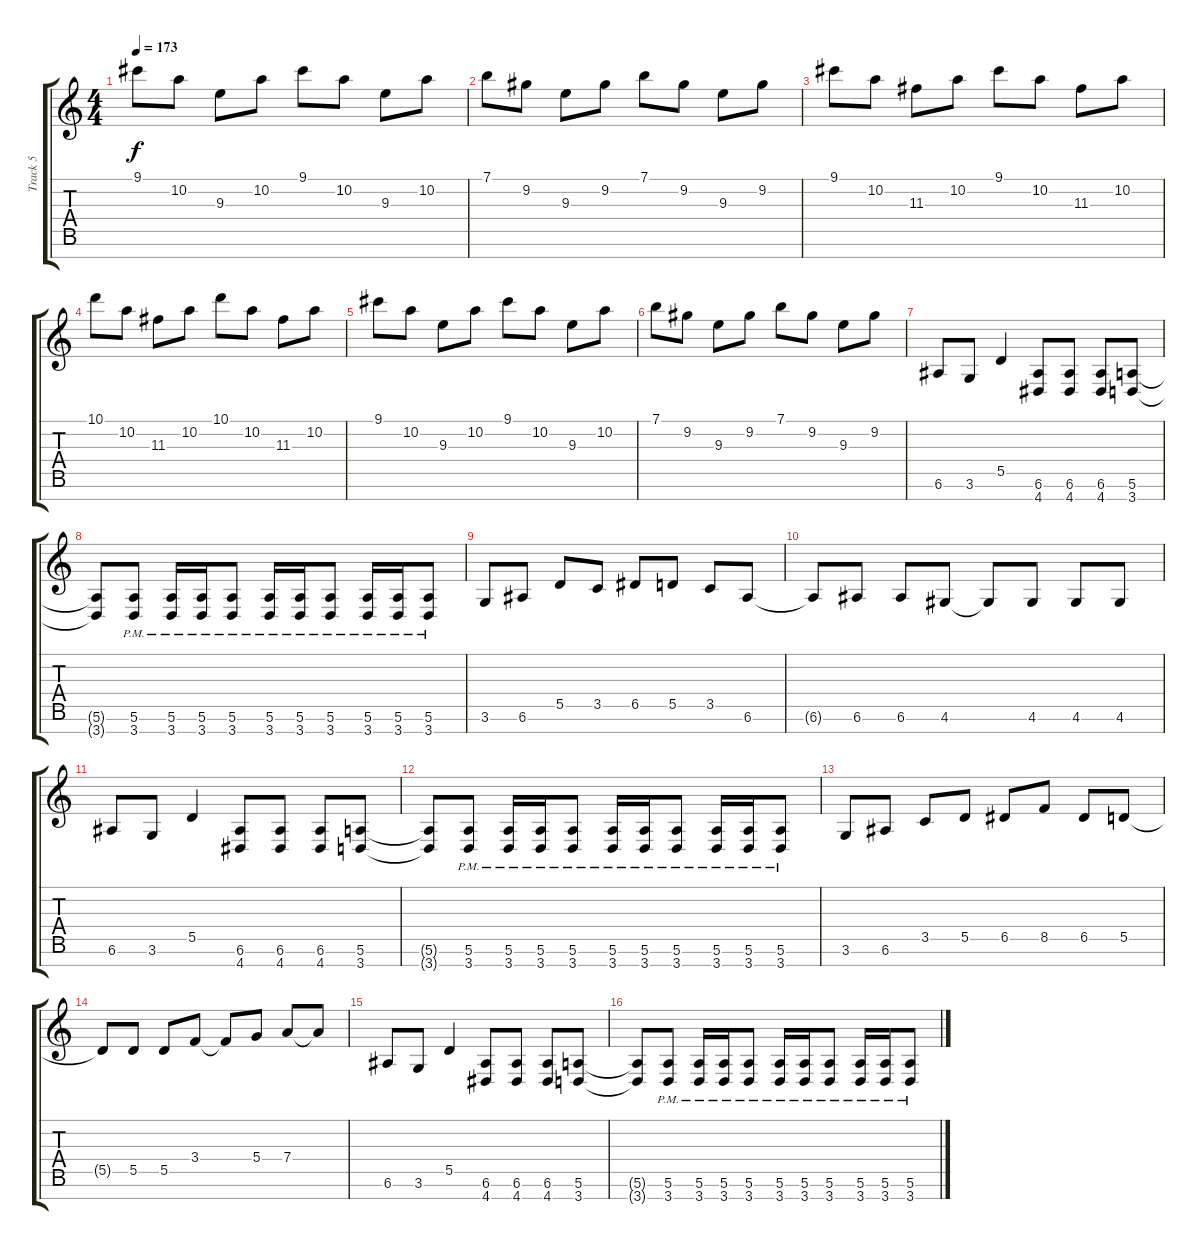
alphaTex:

\track ("Track 5" "Track 5") {instrument distortionguitar}
\staff {score tabs}
\tuning (E4 B3 G3 D3 A2 E2 B1) {hide}
\ts (4 4)
\tempo 173
\clef g2
\ks c
9.1.8{dy f} 10.2.8 9.3.8 10.2.8 9.1.8 10.2.8 9.3.8 10.2.8 |
7.1.8 9.2.8 9.3.8 9.2.8 7.1.8 9.2.8 9.3.8 9.2.8 |
9.1.8 10.2.8 11.3.8 10.2.8 9.1.8 10.2.8 11.3.8 10.2.8 |
10.1.8 10.2.8 11.3.8 10.2.8 10.1.8 10.2.8 11.3.8 10.2.8 |
9.1.8 10.2.8 9.3.8 10.2.8 9.1.8 10.2.8 9.3.8 10.2.8 |
7.1.8 9.2.8 9.3.8 9.2.8 7.1.8 9.2.8 9.3.8 9.2.8 |
6.6.8 3.6.8 5.5.4 (6.6 4.7).8 (6.6 4.7).8 (6.6 4.7).8 (5.6 3.7).8 |
(5.6{t} 3.7{t}).8 (5.6{pm} 3.7{pm}).8 (5.6{pm} 3.7{pm}).16 (5.6{pm} 3.7{pm}).16 (5.6{pm} 3.7{pm}).8 (5.6{pm} 3.7{pm}).16 (5.6{pm} 3.7{pm}).16 (5.6{pm} 3.7{pm}).8 (5.6{pm} 3.7{pm}).16 (5.6{pm} 3.7{pm}).16 (5.6{pm} 3.7{pm}).8 |
3.6.8 6.6.8 5.5.8 3.5.8 6.5.8 5.5.8 3.5.8 6.6.8 |
6.6{t}.8 6.6.8 6.6.8 4.6.8 4.6{t}.8 4.6.8 4.6.8 4.6.8 |
6.6.8 3.6.8 5.5.4 (6.6 4.7).8 (6.6 4.7).8 (6.6 4.7).8 (5.6 3.7).8 |
(5.6{t} 3.7{t}).8 (5.6{pm} 3.7{pm}).8 (5.6{pm} 3.7{pm}).16 (5.6{pm} 3.7{pm}).16 (5.6{pm} 3.7{pm}).8 (5.6{pm} 3.7{pm}).16 (5.6{pm} 3.7{pm}).16 (5.6{pm} 3.7{pm}).8 (5.6{pm} 3.7{pm}).16 (5.6{pm} 3.7{pm}).16 (5.6{pm} 3.7{pm}).8 |
3.6.8 6.6.8 3.5.8 5.5.8 6.5.8 8.5.8 6.5.8 5.5.8 |
5.5{t}.8 5.5.8 5.5.8 3.4.8 3.4{t}.8 5.4.8 7.4.8 7.4{t}.8 |
6.6.8 3.6.8 5.5.4 (6.6 4.7).8 (6.6 4.7).8 (6.6 4.7).8 (5.6 3.7).8 |
(5.6{t} 3.7{t}).8 (5.6{pm} 3.7{pm}).8 (5.6{pm} 3.7{pm}).16 (5.6{pm} 3.7{pm}).16 (5.6{pm} 3.7{pm}).8 (5.6{pm} 3.7{pm}).16 (5.6{pm} 3.7{pm}).16 (5.6{pm} 3.7{pm}).8 (5.6{pm} 3.7{pm}).16 (5.6{pm} 3.7{pm}).16 (5.6{pm} 3.7{pm}).8
